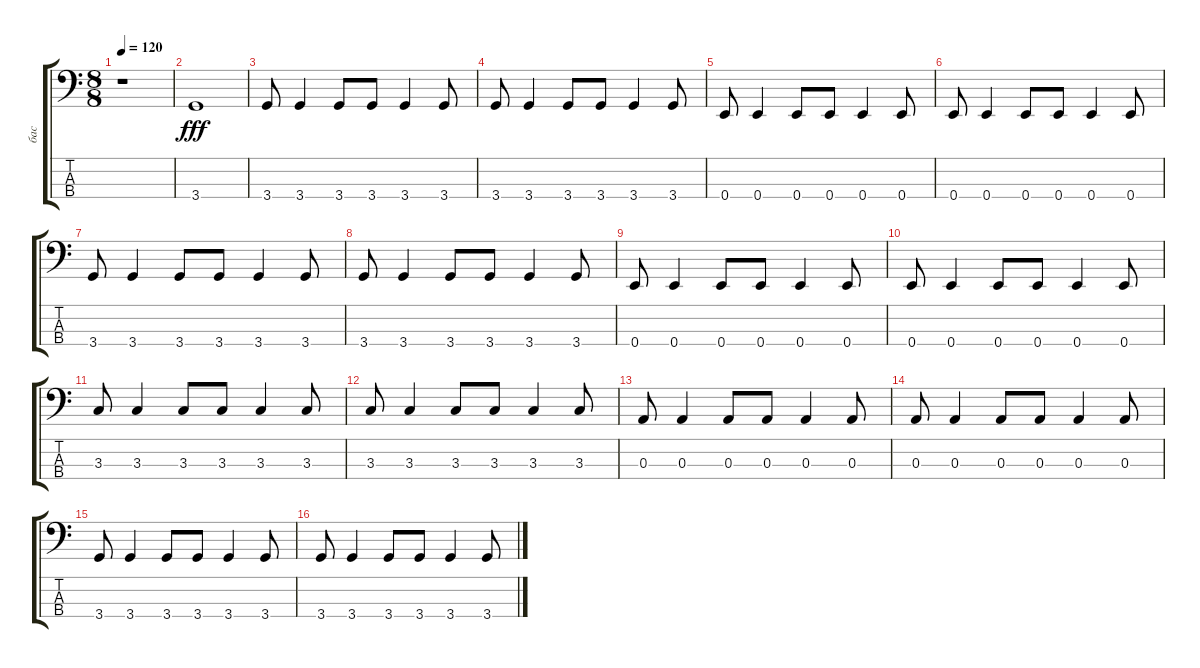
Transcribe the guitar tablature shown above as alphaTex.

\track ("бас" "бас") {instrument fretlessbass}
\staff {score tabs}
\tuning (G2 D2 A1 E1) {hide}
\ts (8 8)
\tempo 120
\clef f4
\ks c
r.1{dy fff instrument fretlessbass} |
3.4.1{volume 5} |
3.4.8{volume 16} 3.4.4 3.4.8 3.4.8 3.4.4 3.4.8 |
3.4.8 3.4.4 3.4.8 3.4.8 3.4.4 3.4.8 |
0.4.8 0.4.4 0.4.8 0.4.8 0.4.4 0.4.8 |
0.4.8 0.4.4 0.4.8 0.4.8 0.4.4 0.4.8 |
3.4.8 3.4.4 3.4.8 3.4.8 3.4.4 3.4.8 |
3.4.8 3.4.4 3.4.8 3.4.8 3.4.4 3.4.8 |
0.4.8 0.4.4 0.4.8 0.4.8 0.4.4 0.4.8 |
0.4.8 0.4.4 0.4.8 0.4.8 0.4.4 0.4.8 |
3.3.8 3.3.4 3.3.8 3.3.8 3.3.4 3.3.8 |
3.3.8 3.3.4 3.3.8 3.3.8 3.3.4 3.3.8 |
0.3.8 0.3.4 0.3.8 0.3.8 0.3.4 0.3.8 |
0.3.8 0.3.4 0.3.8 0.3.8 0.3.4 0.3.8 |
3.4.8 3.4.4 3.4.8 3.4.8 3.4.4 3.4.8 |
3.4.8 3.4.4 3.4.8 3.4.8 3.4.4 3.4.8
